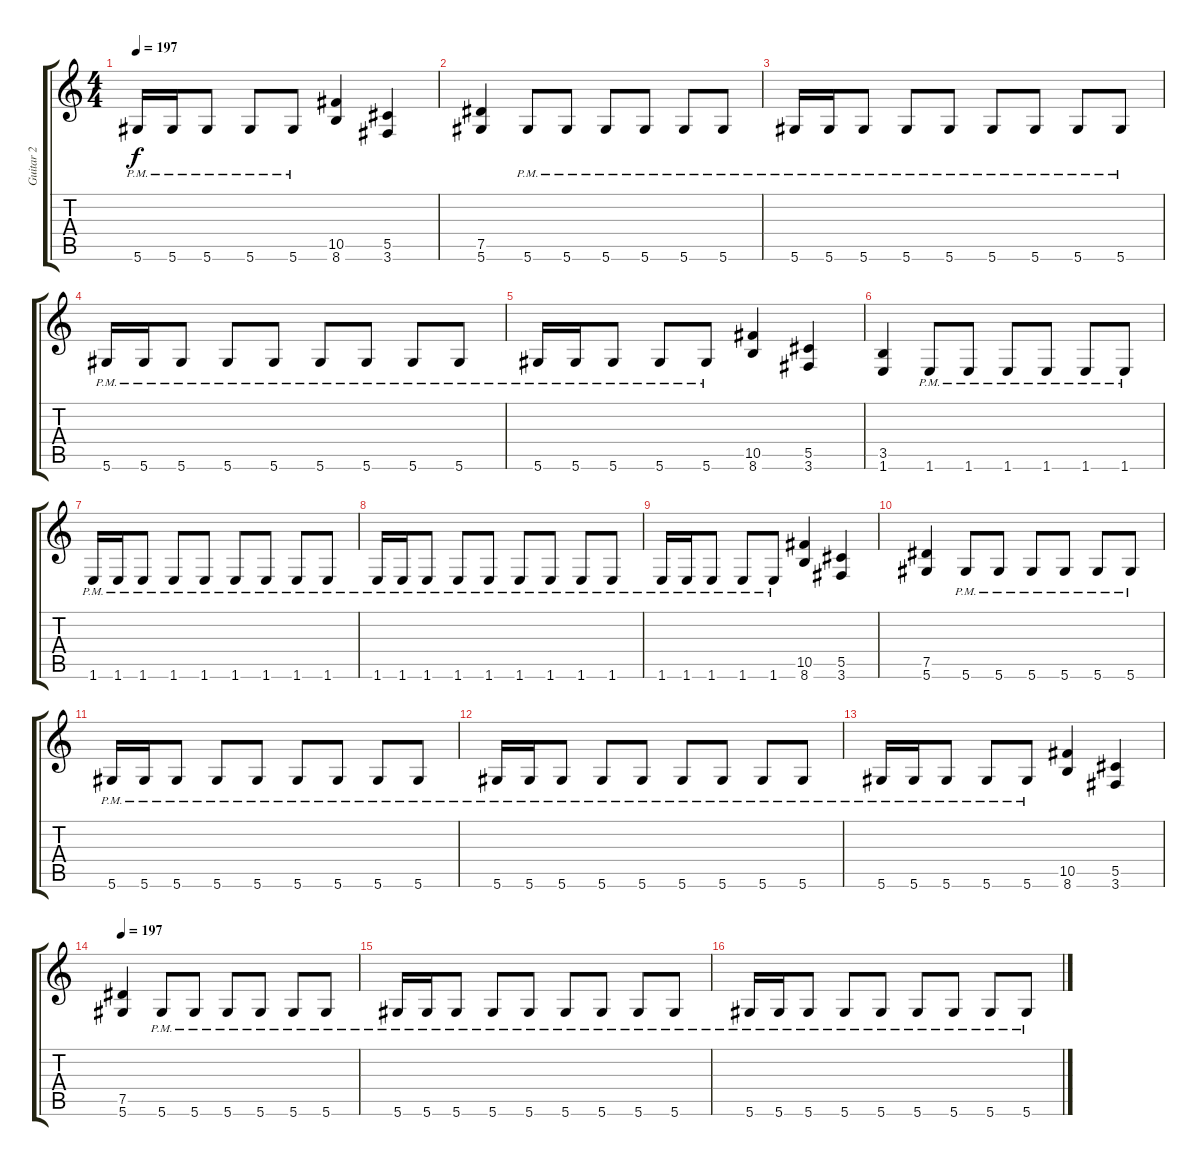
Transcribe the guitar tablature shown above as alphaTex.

\track ("Guitar 2" "Guitar 2") {instrument overdrivenguitar}
\staff {score tabs}
\tuning (Eb4 Bb3 Gb3 Db3 Ab2 Eb2) {hide}
\ts (4 4)
\tempo 197
\clef g2
\ks c
5.6{pm}.16{dy f} 5.6{pm}.16 5.6{pm}.8 5.6{pm}.8 5.6{pm}.8 (10.5 8.6).4 (5.5 3.6).4 |
(7.5 5.6).4{volume 10 balance 2 instrument overdrivenguitar} 5.6{pm}.8 5.6{pm}.8 5.6{pm}.8 5.6{pm}.8 5.6{pm}.8 5.6{pm}.8 |
5.6{pm}.16 5.6{pm}.16 5.6{pm}.8 5.6{pm}.8 5.6{pm}.8 5.6{pm}.8 5.6{pm}.8 5.6{pm}.8 5.6{pm}.8 |
5.6{pm}.16 5.6{pm}.16 5.6{pm}.8 5.6{pm}.8 5.6{pm}.8 5.6{pm}.8 5.6{pm}.8 5.6{pm}.8 5.6{pm}.8 |
5.6{pm}.16 5.6{pm}.16 5.6{pm}.8 5.6{pm}.8 5.6{pm}.8 (10.5 8.6).4 (5.5 3.6).4 |
(3.5 1.6).4 1.6{pm}.8 1.6{pm}.8 1.6{pm}.8 1.6{pm}.8 1.6{pm}.8 1.6{pm}.8 |
1.6{pm}.16 1.6{pm}.16 1.6{pm}.8 1.6{pm}.8 1.6{pm}.8 1.6{pm}.8 1.6{pm}.8 1.6{pm}.8 1.6{pm}.8 |
1.6{pm}.16 1.6{pm}.16 1.6{pm}.8 1.6{pm}.8 1.6{pm}.8 1.6{pm}.8 1.6{pm}.8 1.6{pm}.8 1.6{pm}.8 |
1.6{pm}.16 1.6{pm}.16 1.6{pm}.8 1.6{pm}.8 1.6{pm}.8 (10.5 8.6).4 (5.5 3.6).4 |
(7.5 5.6).4 5.6{pm}.8 5.6{pm}.8 5.6{pm}.8 5.6{pm}.8 5.6{pm}.8 5.6{pm}.8 |
5.6{pm}.16 5.6{pm}.16 5.6{pm}.8 5.6{pm}.8 5.6{pm}.8 5.6{pm}.8 5.6{pm}.8 5.6{pm}.8 5.6{pm}.8 |
5.6{pm}.16 5.6{pm}.16 5.6{pm}.8 5.6{pm}.8 5.6{pm}.8 5.6{pm}.8 5.6{pm}.8 5.6{pm}.8 5.6{pm}.8 |
5.6{pm}.16 5.6{pm}.16 5.6{pm}.8 5.6{pm}.8 5.6{pm}.8 (10.5 8.6).4 (5.5 3.6).4 |
\tempo 197
(7.5 5.6).4 5.6{pm}.8 5.6{pm}.8 5.6{pm}.8 5.6{pm}.8 5.6{pm}.8 5.6{pm}.8 |
5.6{pm}.16 5.6{pm}.16 5.6{pm}.8 5.6{pm}.8 5.6{pm}.8 5.6{pm}.8 5.6{pm}.8 5.6{pm}.8 5.6{pm}.8 |
5.6{pm}.16 5.6{pm}.16 5.6{pm}.8 5.6{pm}.8 5.6{pm}.8 5.6{pm}.8 5.6{pm}.8 5.6{pm}.8 5.6{pm}.8
